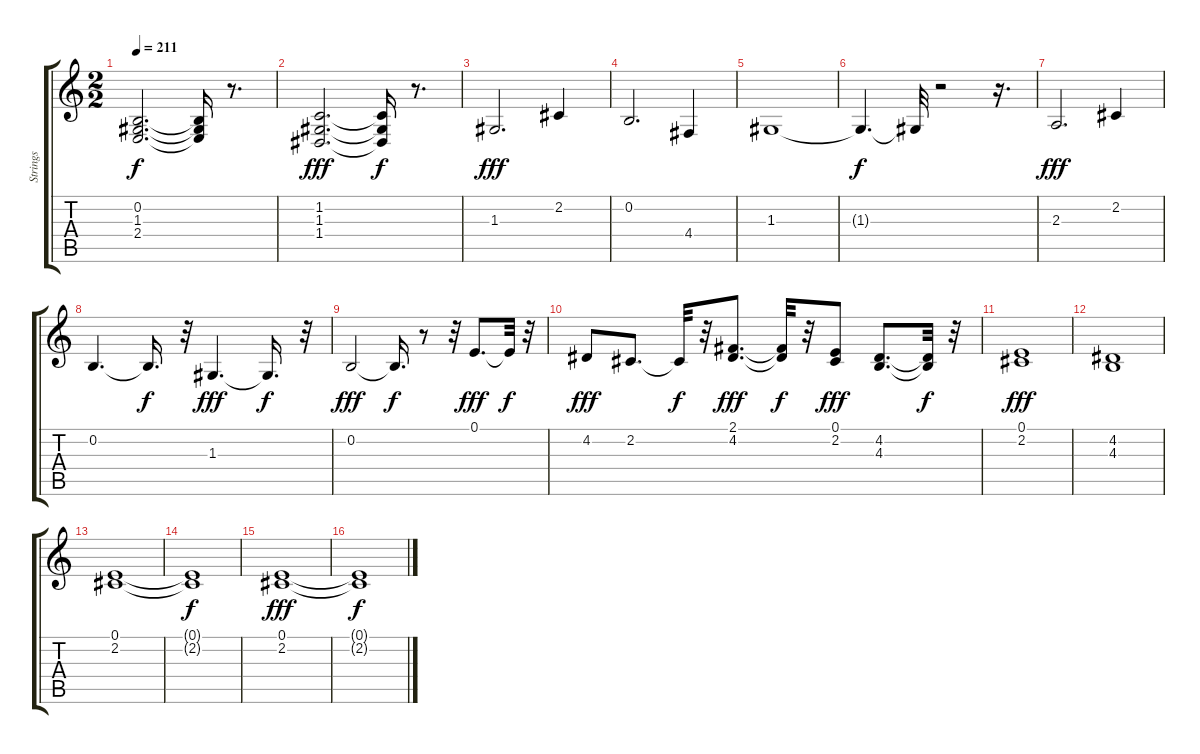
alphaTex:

\track ("Strings" "Strings") {instrument stringensemble1}
\staff {score tabs}
\tuning (E4 B3 G3 D3 A2 E2) {hide}
\ts (2 2)
\tempo 211
\clef g2
\ks c
(0.2{t} 1.3{t} 2.4{t}).2{d dy f} (0.2{t} 1.3{t} 2.4{t}).16 r.8{d} |
(1.2 1.3 1.4).2{d dy fff} (1.2{t} 1.3{t} 1.4{t}).16{dy f} r.8{d} |
1.3.2{d dy fff} 2.2.4 |
0.2.2{d} 4.4.4 |
1.3.1 |
1.3{t}.4{d dy f} 1.3{t}.32 r.2 r.16{d} |
2.3.2{d dy fff} 2.2.4 |
0.2.4{d} 0.2{t}.16{d dy f} r.32 1.3.4{d dy fff} 1.3{t}.16{d dy f} r.32 |
0.2.2{dy fff} 0.2{t}.16{d dy f} r.8 r.32 0.1.8{d dy fff} 0.1{t}.32{dy f} r.32 |
4.2.8{dy fff} 2.2.8{d} 2.2{t}.32{dy f} r.32 (2.1 4.2).8{d dy fff} (2.1{t} 4.2{t}).32{dy f} r.32 (0.1 2.2).8{dy fff} (4.2 4.3).8{d} (4.2{t} 4.3{t}).32{dy f} r.32 |
(0.1 2.2).1{dy fff} |
(4.2 4.3).1 |
(0.1 2.2).1 |
(0.1{t} 2.2{t}).1{dy f} |
(0.1 2.2).1{dy fff} |
(0.1{t} 2.2{t}).1{dy f}
